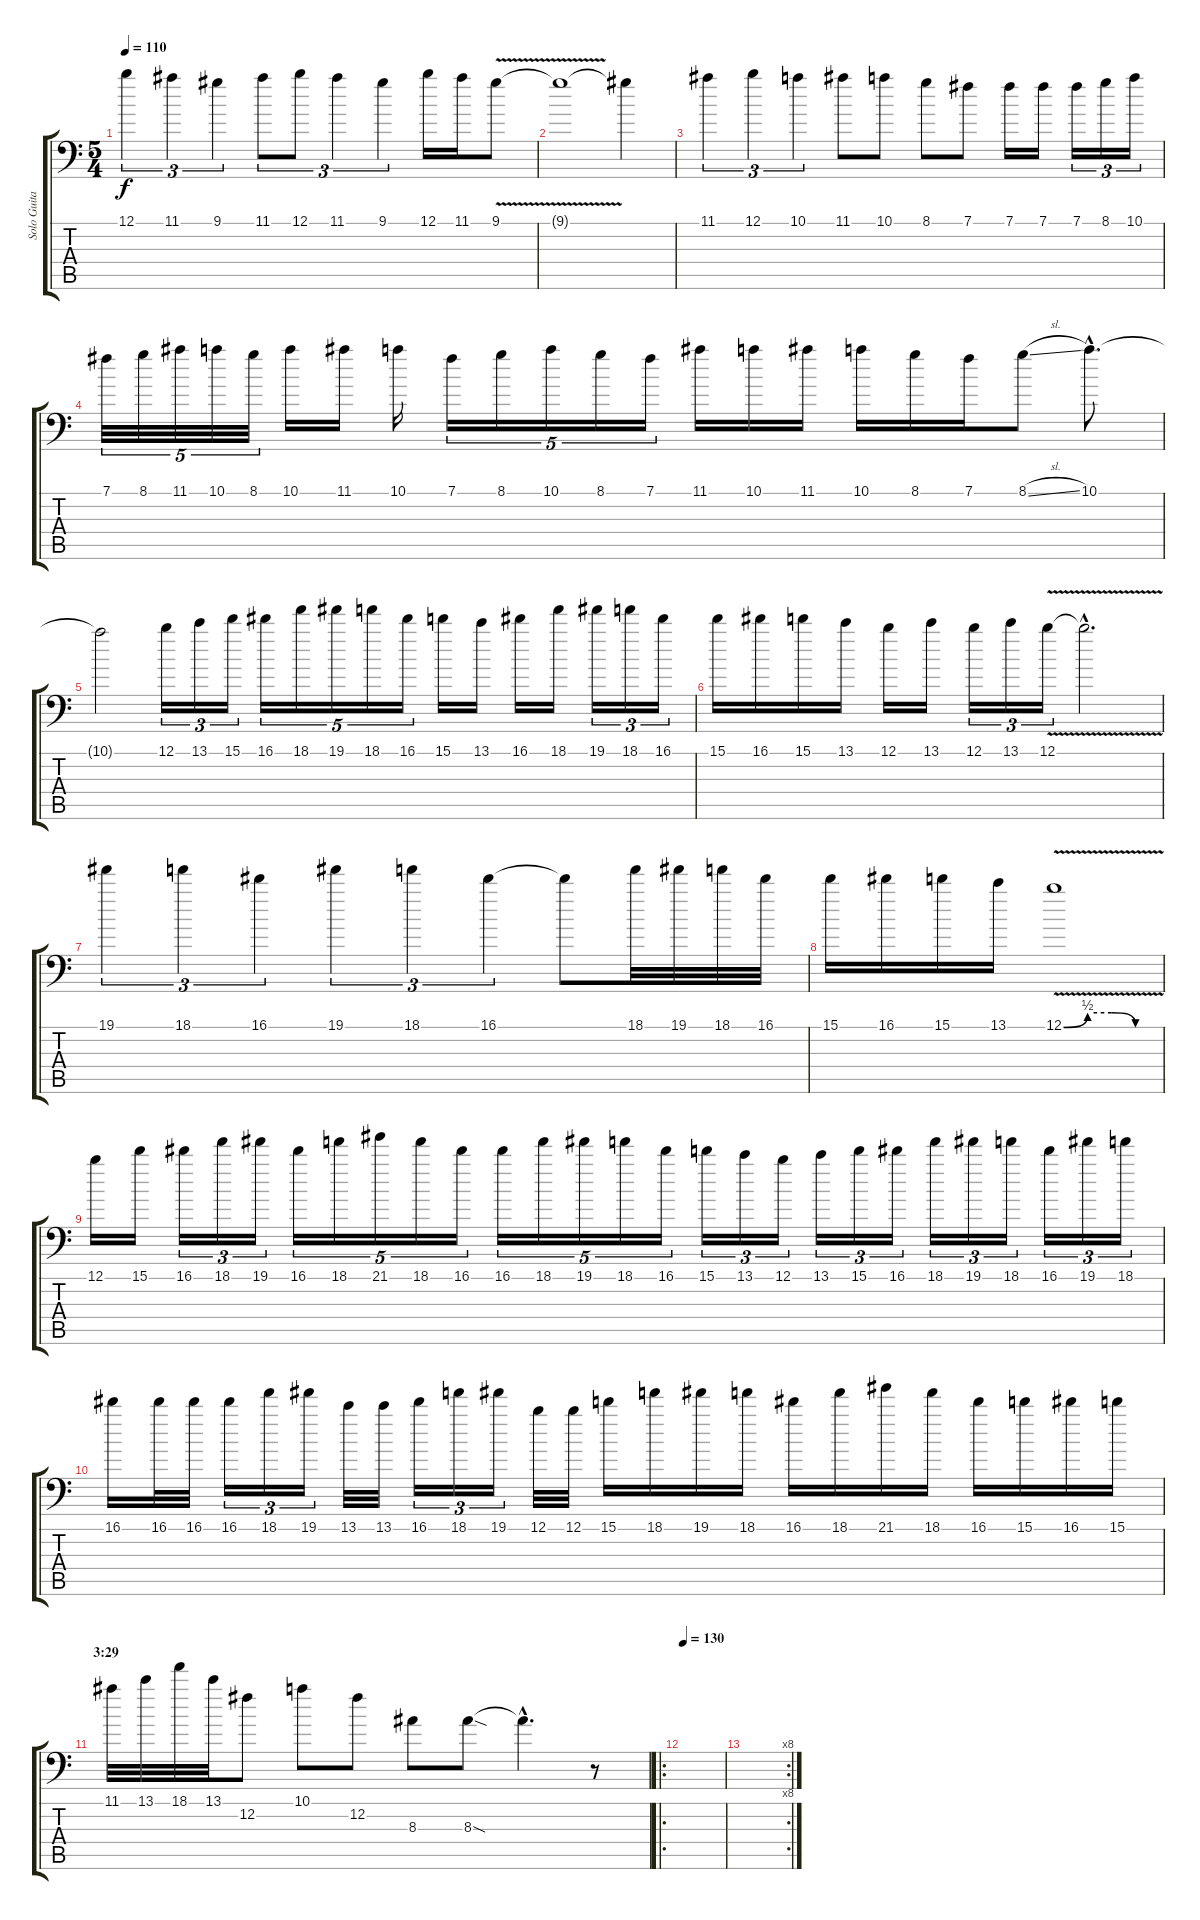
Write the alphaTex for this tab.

\track ("Solo Guitar" "Solo Guita") {instrument distortionguitar}
\staff {score tabs}
\tuning (B3 Gb3 D3 A2 E2 A1) {hide}
\ts (5 4)
\tempo 110
\clef f4
\ks c
12.1.4{tu (3 2) dy f} 11.1.4{tu (3 2)} 9.1.4{tu (3 2)} 11.1.8{tu (3 2)} 12.1.8{tu (3 2)} 11.1.4{tu (3 2)} 9.1.4{tu (3 2)} 12.1.16 11.1.16 9.1{v}.8 |
9.1{t}.1 9.1{t}.4 |
11.1.4{tu (3 2)} 12.1.4{tu (3 2)} 10.1.4{tu (3 2)} 11.1.8 10.1.8 8.1.8 7.1.8 7.1.16 7.1.16 7.1.16{tu (3 2)} 8.1.16{tu (3 2)} 10.1.16{tu (3 2)} |
7.1.32{tu (5 4)} 8.1.32{tu (5 4)} 11.1.32{tu (5 4)} 10.1.32{tu (5 4)} 8.1.32{tu (5 4)} 10.1.16 11.1.16 10.1.16 7.1.16{tu (5 4)} 8.1.16{tu (5 4)} 10.1.16{tu (5 4)} 8.1.16{tu (5 4)} 7.1.16{tu (5 4)} 11.1.16 10.1.16 11.1.16 10.1.16 8.1.16 7.1.16 8.1{sl}.8 10.1{hac}.8{d} |
10.1{t}.2 12.1.16{tu (3 2)} 13.1.16{tu (3 2)} 15.1.16{tu (3 2)} 16.1.16{tu (5 4)} 18.1.16{tu (5 4)} 19.1.16{tu (5 4)} 18.1.16{tu (5 4)} 16.1.16{tu (5 4)} 15.1.16 13.1.16 16.1.16 18.1.16 19.1.16{tu (3 2)} 18.1.16{tu (3 2)} 16.1.16{tu (3 2)} |
15.1.16 16.1.16 15.1.16 13.1.16 12.1.16 13.1.16 12.1.16{tu (3 2)} 13.1.16{tu (3 2)} 12.1{v}.16{tu (3 2)} 12.1{hac t}.2{d} |
19.1.4{tu (3 2)} 18.1.4{tu (3 2)} 16.1.4{tu (3 2)} 19.1.4{tu (3 2)} 18.1.4{tu (3 2)} 16.1.4{tu (3 2)} 16.1{t}.8 18.1.32 19.1.32 18.1.32 16.1.32 |
15.1.16 16.1.16 15.1.16 13.1.16 12.1{be (custom 0 0 15 2 30 2 45 0 60 0) v}.1 |
12.1.16 15.1.16 16.1.16{tu (3 2)} 18.1.16{tu (3 2)} 19.1.16{tu (3 2)} 16.1.16{tu (5 4)} 18.1.16{tu (5 4)} 21.1.16{tu (5 4)} 18.1.16{tu (5 4)} 16.1.16{tu (5 4)} 16.1.16{tu (5 4)} 18.1.16{tu (5 4)} 19.1.16{tu (5 4)} 18.1.16{tu (5 4)} 16.1.16{tu (5 4)} 15.1.16{tu (3 2)} 13.1.16{tu (3 2)} 12.1.16{tu (3 2)} 13.1.16{tu (3 2)} 15.1.16{tu (3 2)} 16.1.16{tu (3 2)} 18.1.16{tu (3 2)} 19.1.16{tu (3 2)} 18.1.16{tu (3 2)} 16.1.16{tu (3 2)} 19.1.16{tu (3 2)} 18.1.16{tu (3 2)} |
16.1.16 16.1.32 16.1.32 16.1.16{tu (3 2)} 18.1.16{tu (3 2)} 19.1.16{tu (3 2)} 13.1.32 13.1.32 16.1.16{tu (3 2)} 18.1.16{tu (3 2)} 19.1.16{tu (3 2)} 12.1.32 12.1.32 15.1.16 18.1.16 19.1.16 18.1.16 16.1.16 18.1.16 21.1.16 18.1.16 16.1.16 15.1.16 16.1.16 15.1.16 |
\section ("" "3:29")
11.1.32 13.1.32 18.1.32 13.1.32 12.2.8 10.1.8 12.2.8 8.3.8 8.3{sod}.8 8.3{hac t}.4{d} r.8 |
\ro
\tempo 130
|
\rc 8
